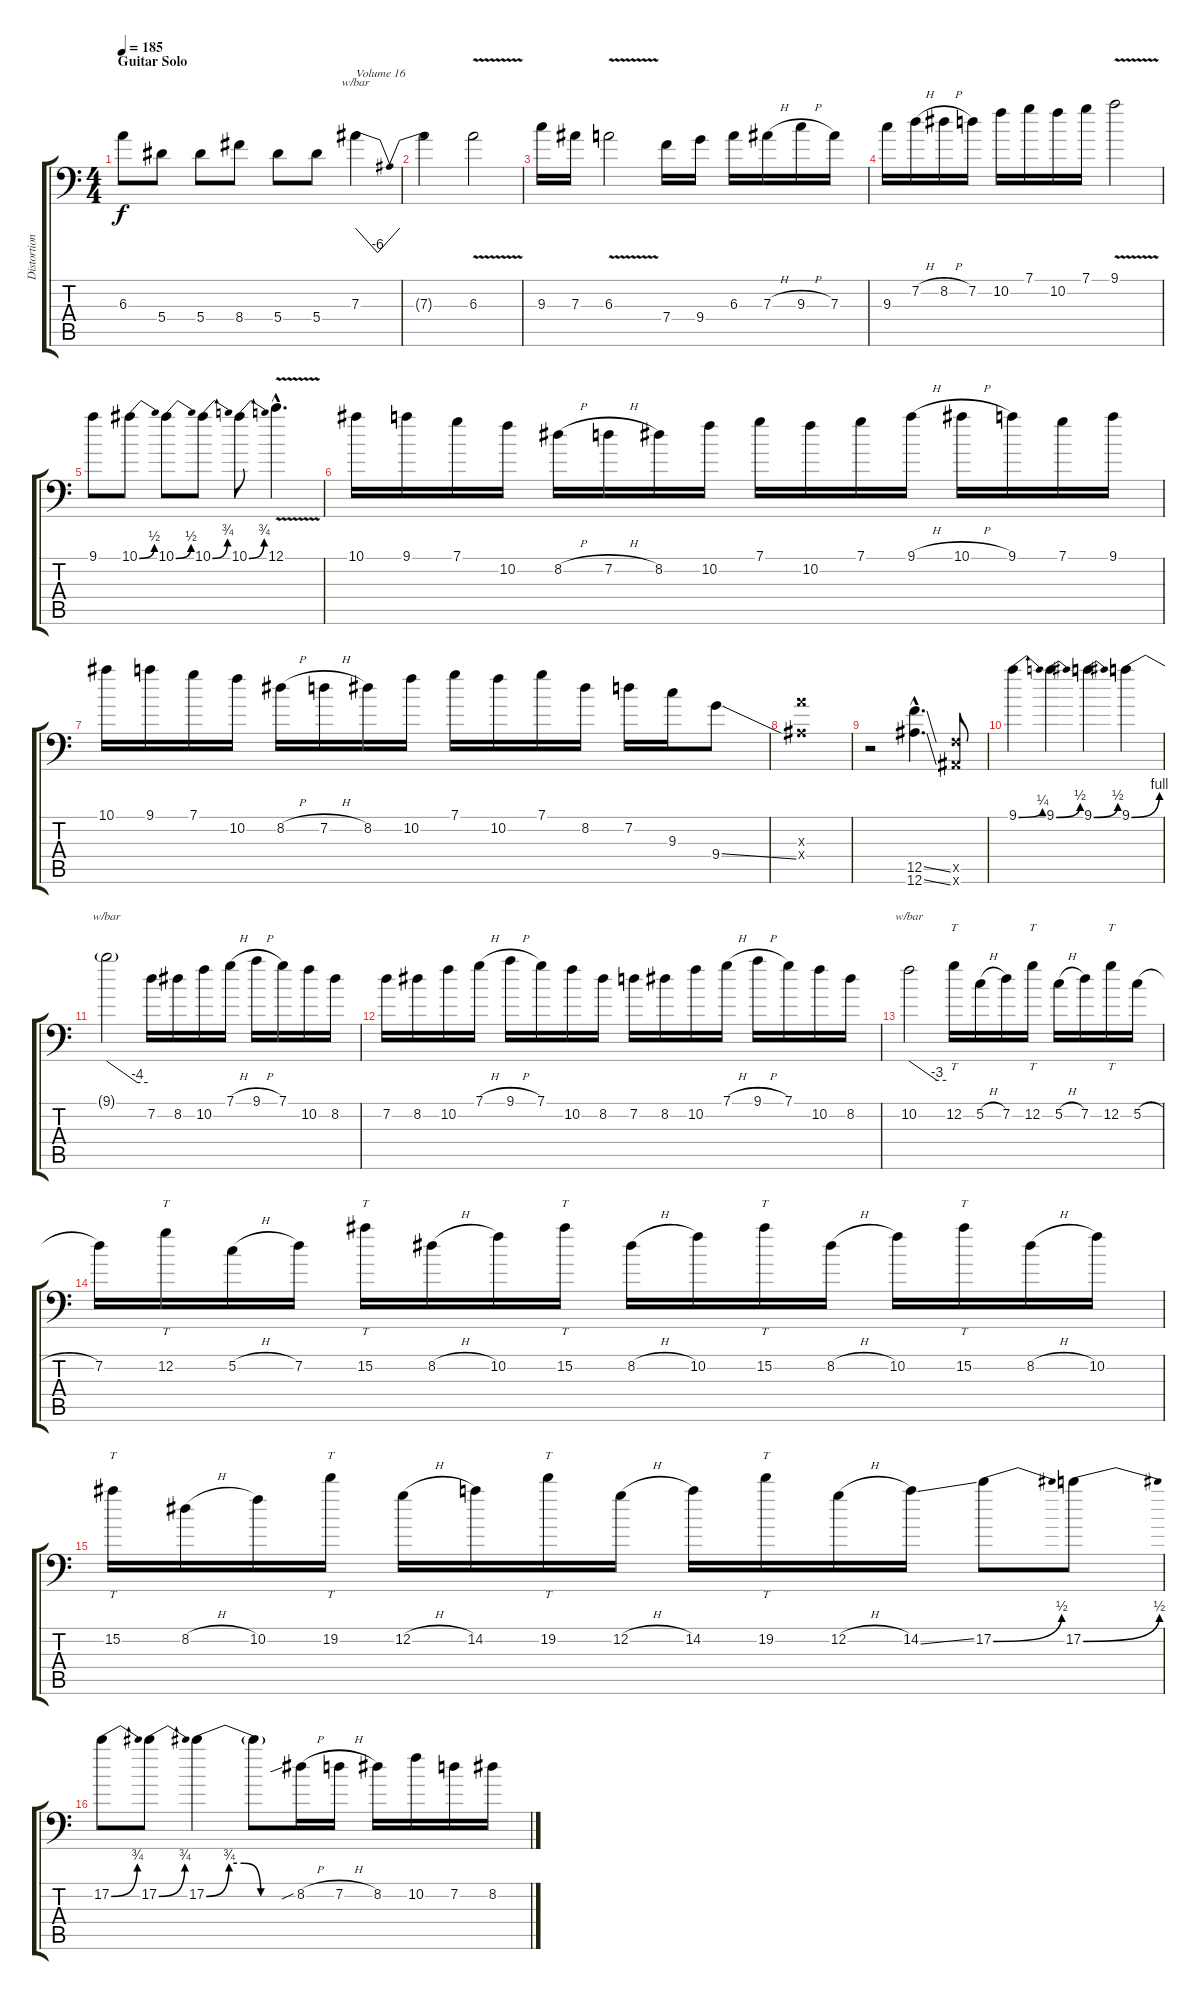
\track ("Distortion Guitar II" "Distortion") {instrument distortionguitar}
\staff {score tabs}
\tuning (C4 G3 Eb3 Bb2 F2 Bb1) {hide}
\ts (4 4)
\section ("" "Guitar Solo")
\tempo 185
\clef f4
\ks c
6.3.8{dy f} 5.4.8 5.4.8 8.4.8 5.4.8 5.4.8 7.3.4{tbe (dip default 0 0 30 -24 60 0) txt "Volume 16" volume 16} |
7.3{t}.2 6.3{v}.2 |
9.3.16 7.3.16 6.3{v}.2 7.4.16 9.4.16 6.3.16 7.3{h}.16 9.3{h}.16 7.3.16 |
9.3.16 7.2{h}.16 8.2{h}.16 7.2.16 10.2.16 7.1.16 10.2.16 7.1.16 9.1{v}.2 |
9.1.8 10.1{be (bend 0 0 60 2)}.8 10.1{be (bend 0 0 60 2)}.8 10.1{be (bend 0 0 60 3)}.8 10.1{be (bend 0 0 60 3)}.8 12.1{v hac}.4{d} |
10.1.16 9.1.16 7.1.16 10.2.16 8.2{h}.16 7.2{h}.16 8.2.16 10.2.16 7.1.16 10.2.16 7.1.16 9.1{h}.16 10.1{h}.16 9.1.16 7.1.16 9.1.16 |
10.1.16 9.1.16 7.1.16 10.2.16 8.2{h}.16 7.2{h}.16 8.2.16 10.2.16 7.1.16 10.2.16 7.1.16 8.2.16 7.2.16 9.3.16 9.4{ss}.8 |
(6.3{x} 0.4{x}).1 |
r.2 (12.5{ss hac} 12.6{ss hac}).4{d} (0.5{x} 0.6{x}).8 |
9.1{be (bend 0 0 60 1)}.4{instrument distortionguitar} 9.1{be (bend 0 0 60 2)}.4 9.1{be (bend 0 0 60 2)}.4 9.1{be (bend 0 0 60 4)}.4 |
9.1{t}.2{tbe (custom default 0 0 45 -16 60 -16)} 7.2.16 8.2.16 10.2.16 7.1{h}.16 9.1{h}.16 7.1.16 10.2.16 8.2.16 |
7.2.16 8.2.16 10.2.16 7.1{h}.16 9.1{h}.16 7.1.16 10.2.16 8.2.16 7.2.16 8.2.16 10.2.16 7.1{h}.16 9.1{h}.16 7.1.16 10.2.16 8.2.16 |
10.2.2{tbe (custom default 0 0 45 -12 60 -12)} 12.2.16{tt} 5.2{h}.16 7.2.16 12.2.16{tt} 5.2{h}.16 7.2.16 12.2.16{tt} 5.2{h}.16 |
7.2.16 12.2.16{tt} 5.2{h}.16 7.2.16 15.2.16{tt} 8.2{h}.16 10.2.16 15.2.16{tt} 8.2{h}.16 10.2.16 15.2.16{tt} 8.2{h}.16 10.2.16 15.2.16{tt} 8.2{h}.16 10.2.16 |
15.2.16{tt} 8.2{h}.16 10.2.16 19.2.16{tt} 12.2{h}.16 14.2.16 19.2.16{tt} 12.2{h}.16 14.2.16 19.2.16{tt} 12.2{h}.16 14.2{ss}.16 17.2{be (bend 0 0 60 2)}.8 17.2{be (bend 0 0 60 2)}.8 |
17.2{be (bend 0 0 60 3)}.8 17.2{be (bend 0 0 60 3)}.8 17.2{be (custom 0 0 15 3 25 3 36 0 45 0 60 0)}.4 17.2{t}.8 8.2{sib h}.16 7.2{h}.16 8.2.16 10.2.16 7.2.16 8.2.16
